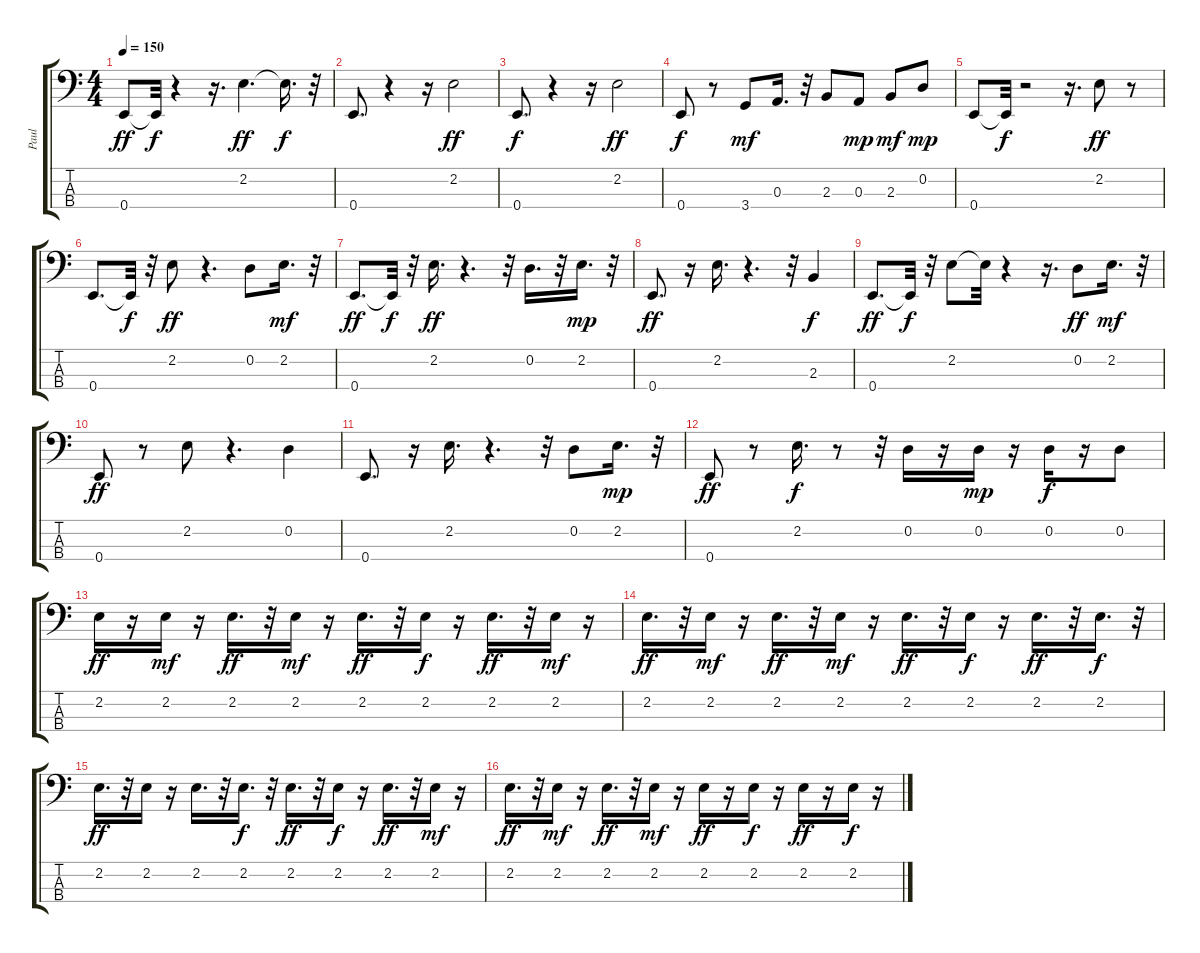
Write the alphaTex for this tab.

\track ("Paul" "Paul") {instrument electricbassfinger}
\staff {score tabs}
\tuning (G2 D2 A1 E1) {hide}
\ts (4 4)
\tempo 150
\clef f4
\ks c
0.4.8{dy ff} 0.4{t}.32{dy f} r.4 r.16{d} 2.2.4{d dy ff} 2.2{t}.16{d dy f} r.32 |
0.4.8{d} r.4 r.16 2.2.2{dy ff} |
0.4.8{d dy f} r.4 r.16 2.2.2{dy ff} |
0.4.8{dy f} r.8 3.4.8{dy mf} 0.3.16{d} r.32 2.3.8 0.3.8{dy mp} 2.3.8{dy mf} 0.2.8{dy mp} |
0.4.8 0.4{t}.32{dy f} r.2 r.16{d} 2.2.8{dy ff} r.8 |
0.4.8{d} 0.4{t}.32{dy f} r.32 2.2.8{dy ff} r.4{d} 0.2.8 2.2.16{d dy mf} r.32 |
0.4.8{d dy ff} 0.4{t}.32{dy f} r.32 2.2.16{d dy ff} r.4{d} r.32 0.2.16{d} r.32 2.2.16{d dy mp} r.32 |
0.4.8{d dy ff} r.16 2.2.16{d} r.4{d} r.32 2.3.4{dy f} |
0.4.8{d dy ff} 0.4{t}.32{dy f} r.32 2.2.8 2.2{t}.32 r.4 r.16{d} 0.2.8{dy ff} 2.2.16{d dy mf} r.32 |
0.4.8{dy ff} r.8 2.2.8 r.4{d} 0.2.4 |
0.4.8{d} r.16 2.2.16{d} r.4{d} r.32 0.2.8 2.2.16{d dy mp} r.32 |
0.4.8{dy ff} r.8 2.2.16{d dy f} r.8 r.32 0.2.16 r.16 0.2.16{dy mp} r.16 0.2.16{dy f} r.16 0.2.8 |
2.2.16{dy ff} r.16 2.2.16{dy mf} r.16 2.2.16{d dy ff} r.32 2.2.16{dy mf} r.16 2.2.16{d dy ff} r.32 2.2.16{dy f} r.16 2.2.16{d dy ff} r.32 2.2.16{dy mf} r.16 |
2.2.16{d dy ff} r.32 2.2.16{dy mf} r.16 2.2.16{d dy ff} r.32 2.2.16{dy mf} r.16 2.2.16{d dy ff} r.32 2.2.16{dy f} r.16 2.2.16{d dy ff} r.32 2.2.16{d dy f} r.32 |
2.2.16{d dy ff} r.32 2.2.16 r.16 2.2.16{d} r.32 2.2.16{d dy f} r.32 2.2.16{d dy ff} r.32 2.2.16{dy f} r.16 2.2.16{d dy ff} r.32 2.2.16{dy mf} r.16 |
2.2.16{d dy ff} r.32 2.2.16{dy mf} r.16 2.2.16{d dy ff} r.32 2.2.16{dy mf} r.16 2.2.16{dy ff} r.16 2.2.16{dy f} r.16 2.2.16{dy ff} r.16 2.2.16{dy f} r.16
